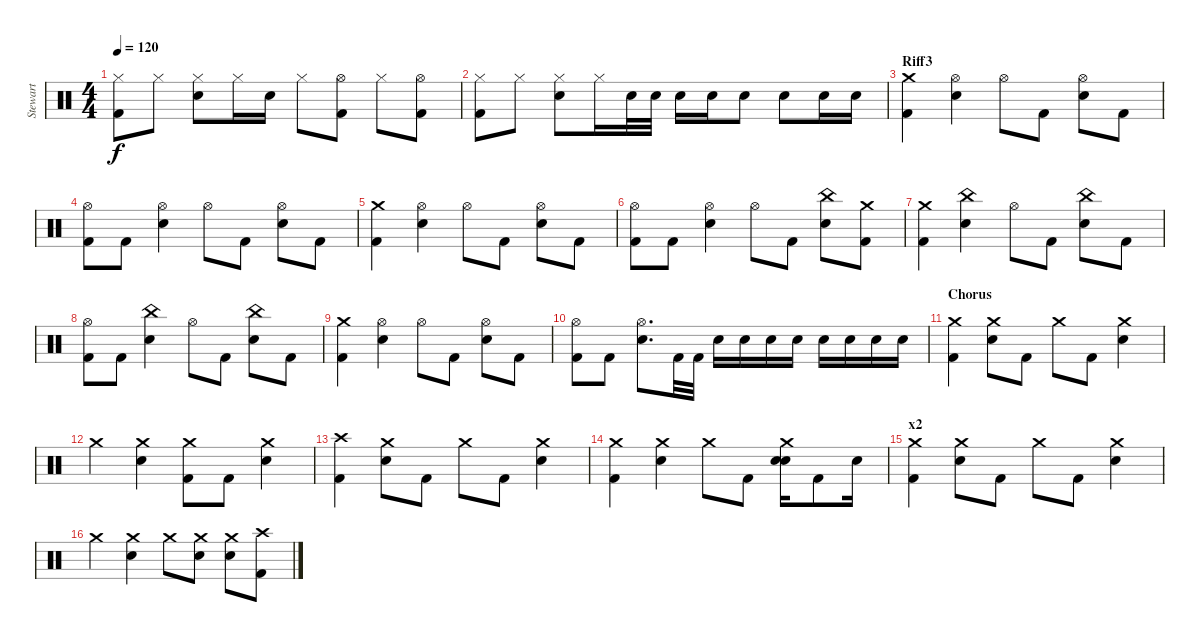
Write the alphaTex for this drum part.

\track ("Stewart" "Stewart") {instrument percussion}
\staff {score}
\articulation defaults
\ts (4 4)
\tempo 120
\clef neutral
\ks c
("Hi-Hat (closed)" "Kick (hit) 2").8{dy f} "Hi-Hat (closed)".8 ("Hi-Hat (closed)" "Electric Snare (hit)").8 "Hi-Hat (closed)".16 "Electric Snare (hit)".16 "Hi-Hat (closed)".8 ("Hi-Hat (open)" "Kick (hit) 2").8 "Hi-Hat (closed)".8 ("Hi-Hat (open)" "Kick (hit) 2").8 |
("Hi-Hat (closed)" "Kick (hit) 2").8 "Hi-Hat (closed)".8 ("Hi-Hat (closed)" "Electric Snare (hit)").8 "Hi-Hat (closed)".16 "Electric Snare (hit)".32 "Electric Snare (hit)".32 "Electric Snare (hit)".16 "Electric Snare (hit)".16 "Electric Snare (hit)".8 "Electric Snare (hit)".8 "Electric Snare (hit)".16 "Electric Snare (hit)".16 |
\section ("" "Riff3")
("Crash medium (hit)" "Kick (hit) 2").4 ("Hi-Hat (open)" "Electric Snare (hit)").4 "Hi-Hat (open)".8 "Kick (hit) 2".8 ("Hi-Hat (open)" "Electric Snare (hit)").8 "Kick (hit) 2".8 |
("Hi-Hat (open)" "Kick (hit) 2").8 "Kick (hit) 2".8 ("Hi-Hat (open)" "Electric Snare (hit)").4 "Hi-Hat (open)".8 "Kick (hit) 2".8 ("Hi-Hat (open)" "Electric Snare (hit)").8 "Kick (hit) 2".8 |
("Crash medium (hit)" "Kick (hit) 2").4 ("Hi-Hat (open)" "Electric Snare (hit)").4 "Hi-Hat (open)".8 "Kick (hit) 2".8 ("Hi-Hat (open)" "Electric Snare (hit)").8 "Kick (hit) 2".8 |
("Hi-Hat (open)" "Kick (hit) 2").8 "Kick (hit) 2".8 ("Hi-Hat (open)" "Electric Snare (hit)").4 "Hi-Hat (open)".8 "Kick (hit) 2".8 ("China (hit)" "Electric Snare (hit)").8 ("Crash medium (hit)" "Kick (hit) 2").8 |
("Crash medium (hit)" "Kick (hit) 2").4 ("China (hit)" "Electric Snare (hit)").4 "Hi-Hat (open)".8 "Kick (hit) 2".8 ("China (hit)" "Electric Snare (hit)").8 "Kick (hit) 2".8 |
("Hi-Hat (open)" "Kick (hit) 2").8 "Kick (hit) 2".8 ("China (hit)" "Electric Snare (hit)").4 "Hi-Hat (open)".8 "Kick (hit) 2".8 ("China (hit)" "Electric Snare (hit)").8 "Kick (hit) 2".8 |
("Crash medium (hit)" "Kick (hit) 2").4 ("Hi-Hat (open)" "Electric Snare (hit)").4 "Hi-Hat (open)".8 "Kick (hit) 2".8 ("Hi-Hat (open)" "Electric Snare (hit)").8 "Kick (hit) 2".8 |
("Hi-Hat (open)" "Kick (hit) 2").8 "Kick (hit) 2".8 ("Hi-Hat (open)" "Electric Snare (hit)").8{d} "Kick (hit) 2".32 "Kick (hit) 2".32 "Electric Snare (hit)".16 "Electric Snare (hit)".16 "Electric Snare (hit)".16 "Electric Snare (hit)".16 "Electric Snare (hit)".16 "Electric Snare (hit)".16 "Electric Snare (hit)".16 "Electric Snare (hit)".16 |
\section ("" "Chorus")
("Crash medium (hit)" "Kick (hit) 2").4 ("Crash medium (hit)" "Electric Snare (hit)").8 "Kick (hit) 2".8 "Crash medium (hit)".8 "Kick (hit) 2".8 ("Crash medium (hit)" "Electric Snare (hit)").4 |
"Crash medium (hit)".4 ("Crash medium (hit)" "Electric Snare (hit)").4 ("Crash medium (hit)" "Kick (hit) 2").8 "Kick (hit) 2".8 ("Crash medium (hit)" "Electric Snare (hit)").4 |
("Crash high (hit)" "Kick (hit) 2").4 ("Crash medium (hit)" "Electric Snare (hit)").8 "Kick (hit) 2".8 "Crash medium (hit)".8 "Kick (hit) 2".8 ("Crash medium (hit)" "Electric Snare (hit)").4 |
("Crash medium (hit)" "Kick (hit) 2").4 ("Crash medium (hit)" "Electric Snare (hit)").4 "Crash medium (hit)".8 "Kick (hit) 2".8 ("Crash medium (hit)" "Electric Snare (hit)" "Electric Snare (hit)").16 "Kick (hit) 2".8 "Electric Snare (hit)".16 |
\section ("" "x2")
("Crash medium (hit)" "Kick (hit) 2").4 ("Crash medium (hit)" "Electric Snare (hit)").8 "Kick (hit) 2".8 "Crash medium (hit)".8 "Kick (hit) 2".8 ("Crash medium (hit)" "Electric Snare (hit)").4 |
"Crash medium (hit)".4 ("Crash medium (hit)" "Electric Snare (hit)").4 "Crash medium (hit)".8 ("Crash medium (hit)" "Electric Snare (hit)").8 ("Crash medium (hit)" "Electric Snare (hit)").8 ("Crash high (hit)" "Kick (hit) 2").8
